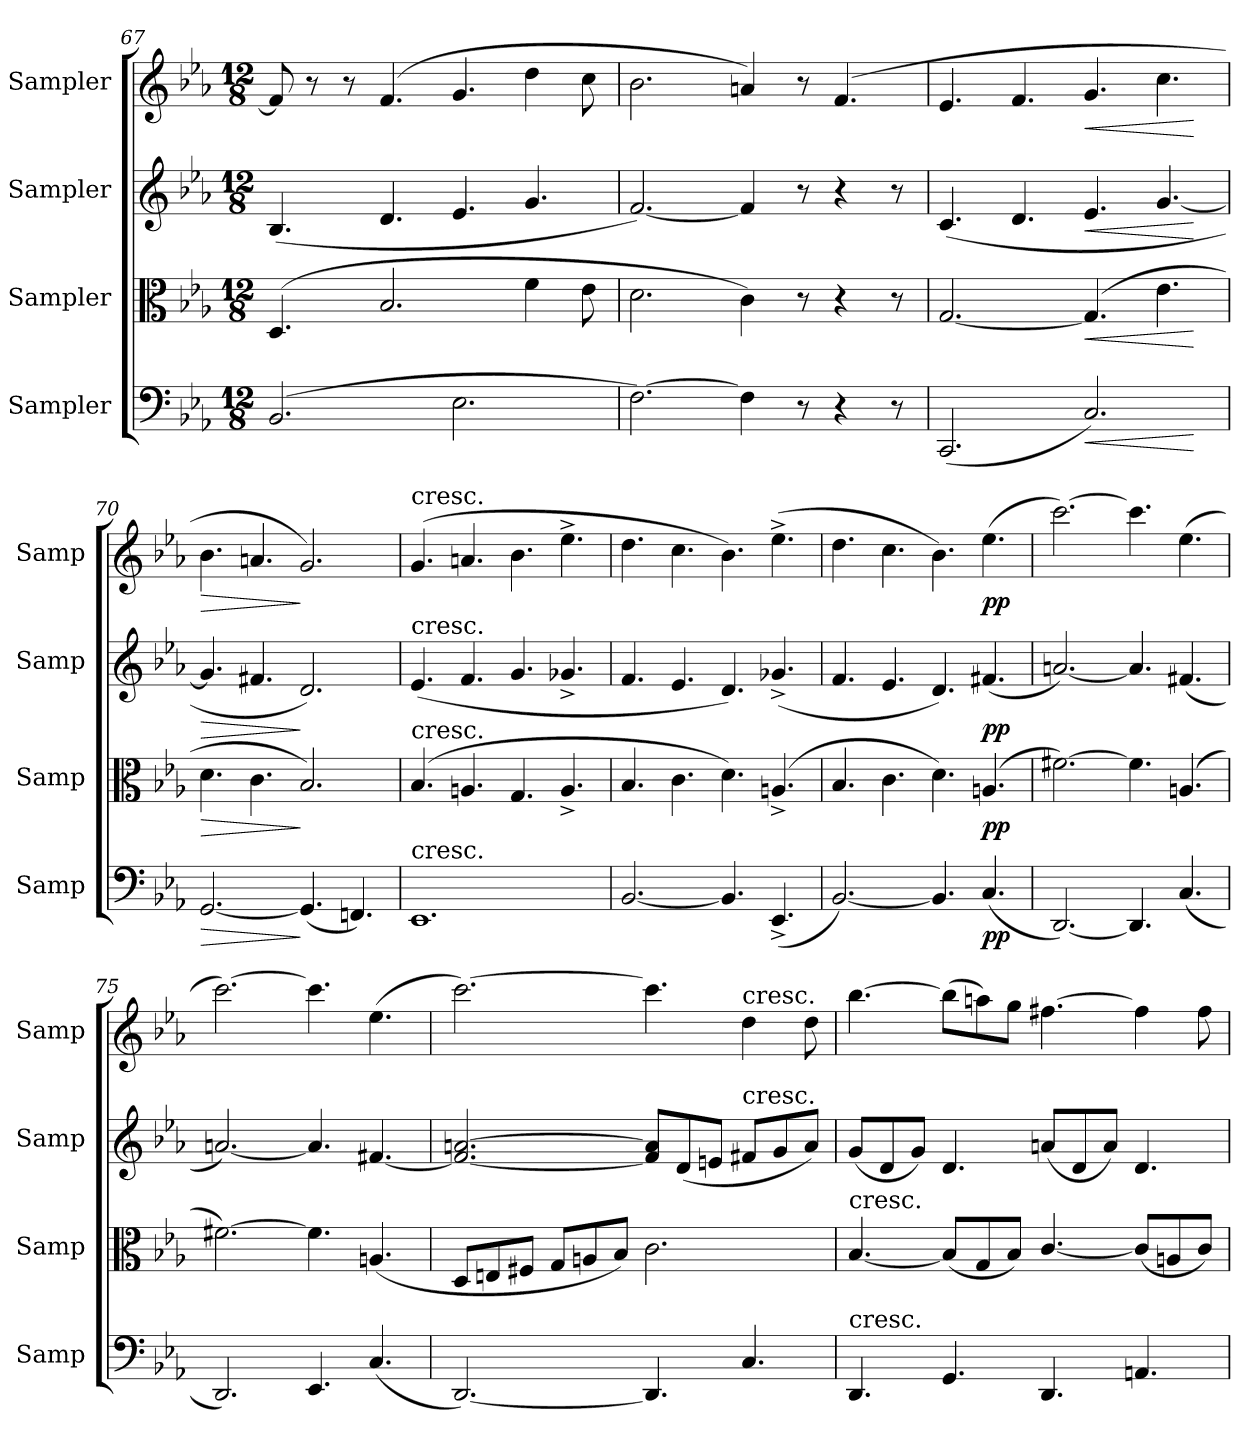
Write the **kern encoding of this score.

**kern	**dynam	**kern	**dynam	**kern	**dynam	**kern	**dynam
*part4	*part4	*part3	*part3	*part2	*part2	*part1	*part1
*staff4	*staff4	*staff3	*staff3	*staff2	*staff2	*staff1	*staff1
*I"Sampler	*	*I"Sampler	*	*I"Sampler	*	*I"Sampler	*
*I'Samp	*	*I'Samp	*	*I'Samp	*	*I'Samp	*
*clefF4	*	*clefC3	*	*clefG2	*	*clefG2	*
*k[b-e-a-]	*	*k[b-e-a-]	*	*k[b-e-a-]	*	*k[b-e-a-]	*
*M12/8	*	*M12/8	*	*M12/8	*	*M12/8	*
=67	=67	=67	=67	=67	=67	=67	=67
(2.BB-/	.	(4.D/	.	(4.B-/	.	8f/]	.
.	.	.	.	.	.	8r	.
.	.	.	.	.	.	8r	.
.	.	2.B-/	.	4.d/	.	(4.f/	.
2.E-\	.	.	.	4.e-/	.	4.g/	.
.	.	4f\	.	4.g/	.	4dd\	.
.	.	8e-\	.	.	.	8cc\	.
=68	=68	=68	=68	=68	=68	=68	=68
[2.F\)	.	2.d\	.	[2.f/)	.	2.b-\	.
4F\]	.	4c\)	.	4f/]	.	4an/)	.
8r	.	8r	.	8r	.	8r	.
4r	.	4r	.	4r	.	(4.f/	.
8r	.	8r	.	8r	.	.	.
=69	=69	=69	=69	=69	=69	=69	=69
(2.CC/	.	[2.G/	.	(4.c/	.	4.e-/	.
.	.	.	.	4.d/	.	4.f/	.
!	!LO:HP:b	!	!LO:HP:b	!	!LO:HP:b	!	!LO:HP:b
2.C/)	<	(4.G/]	<	4.e-/	<	4.g/	<
.	.	4.e-\	.	[4.g/	.	4.cc\	.
.	[	.	[	.	[	.	[
=70	=70	=70	=70	=70	=70	=70	=70
!	!LO:HP:b	!	!LO:HP:b	!	!LO:HP:b	!	!LO:HP:b
[2.GG/	>	4.d\	>	4.g/]	>	4.b-\	>
.	.	4.c\	.	4.f#X/	.	4.an/	.
(4.GG/]	]	2.B-/)	]	2.d/)	]	2.g/)	]
4.FFn/)	.	.	.	.	.	.	.
!!LO:LB:g=z
=71	=71	=71	=71	=71	=71	=71	=71
!	!	!	!	!	!	!LO:TX:a:t=cresc.	!
!	!	!	!	!LO:TX:a:t=cresc.	!	!	!
!	!	!LO:TX:a:t=cresc.	!	!	!	!	!
!LO:TX:a:t=cresc.	!	!	!	!	!	!	!
1.EE-	.	(4.B-/	.	(4.e-/	.	(4.g/	.
.	.	4.An/	.	4.f/	.	4.an/	.
.	.	4.G/	.	4.g/	.	4.b-\	.
.	.	4.A^/	.	4.g-X^/	.	4.ee-^\	.
=72	=72	=72	=72	=72	=72	=72	=72
[2.BB-/	.	4.B-/	.	4.f/	.	4.dd\	.
.	.	4.c\	.	4.e-/	.	4.cc\	.
4.BB-/]	.	4.d\)	.	4.d/)	.	4.b-\)	.
(4.EE-^/	.	(>4.An^/	.	(4.g-X^/	.	(4.ee-^\	.
=73	=73	=73	=73	=73	=73	=73	=73
[2.BB-/)	.	4.B-/	.	4.f/	.	4.dd\	.
.	.	4.c\	.	4.e-/	.	4.cc\	.
4.BB-/]	.	4.d\)	.	4.d/)	.	4.b-\)	.
!	!LO:DY:b	!	!LO:DY:b	!	!LO:DY:b	!	!LO:DY:b
(4.C/	pp	(>4.An/	pp	(4.f#X/	pp	(4.ee-\	pp
=74	=74	=74	=74	=74	=74	=74	=74
[2.DD/)	.	[2.f#X\)	.	[2.an/)	.	[2.ccc\)	.
4.DD/]	.	4.f#\]	.	4.a/]	.	4.ccc\]	.
(4.C/	.	(>4.An/	.	(4.f#X/	.	(4.ee-\	.
=75	=75	=75	=75	=75	=75	=75	=75
2.DD/)	.	[2.f#X\)	.	[2.an/)	.	[2.ccc\)	.
4.EE-/	.	4.f#\]	.	4.a/]	.	4.ccc\]	.
(4.C/	.	(4.An/	.	[4.f#X/	.	(4.ee-\	.
=76	=76	=76	=76	=76	=76	=76	=76
[2.DD/)	.	8D/L	.	2.f#/_ [2.an/	.	[2.ccc\)	.
.	.	8En/	.	.	.	.	.
.	.	8F#X/J	.	.	.	.	.
.	.	8G/L	.	.	.	.	.
.	.	8An/	.	.	.	.	.
.	.	8B-/J)	.	.	.	.	.
4.DD/]	.	2.c\	.	8f#/] 8a/]L	.	4.ccc\]	.
.	.	.	.	(8d/	.	.	.
.	.	.	.	8en/J	.	.	.
!	!	!	!	!	!	!LO:TX:a:t=cresc.	!
!	!	!	!	!LO:TX:a:t=cresc.	!	!	!
4.C/	.	.	.	8f#X/L	.	4dd\	.
.	.	.	.	8g/	.	.	.
.	.	.	.	8a/J)	.	8dd\	.
=77	=77	=77	=77	=77	=77	=77	=77
!	!	!LO:TX:a:t=cresc.	!	!	!	!	!
!LO:TX:a:t=cresc.	!	!	!	!	!	!	!
4.DD/	.	[4.B-/	.	(8g/L	.	[4.bb-\	.
.	.	.	.	8d/	.	.	.
.	.	.	.	8g/J)	.	.	.
4.GG/	.	(8B-/L]	.	4.d/	.	(8bb-\L]	.
.	.	8G/	.	.	.	8aan\)	.
.	.	8B-/J)	.	.	.	8gg\J	.
4.DD/	.	[4.c/	.	(8an/L	.	[4.ff#X\	.
.	.	.	.	8d/	.	.	.
.	.	.	.	8a/J)	.	.	.
4.AAn/	.	(8c/L]	.	4.d/	.	4ff#\]	.
.	.	8An/	.	.	.	.	.
.	.	8c/J)	.	.	.	8ff#\	.
=	=	=	=	=	=	=	=
*-	*-	*-	*-	*-	*-	*-	*-
